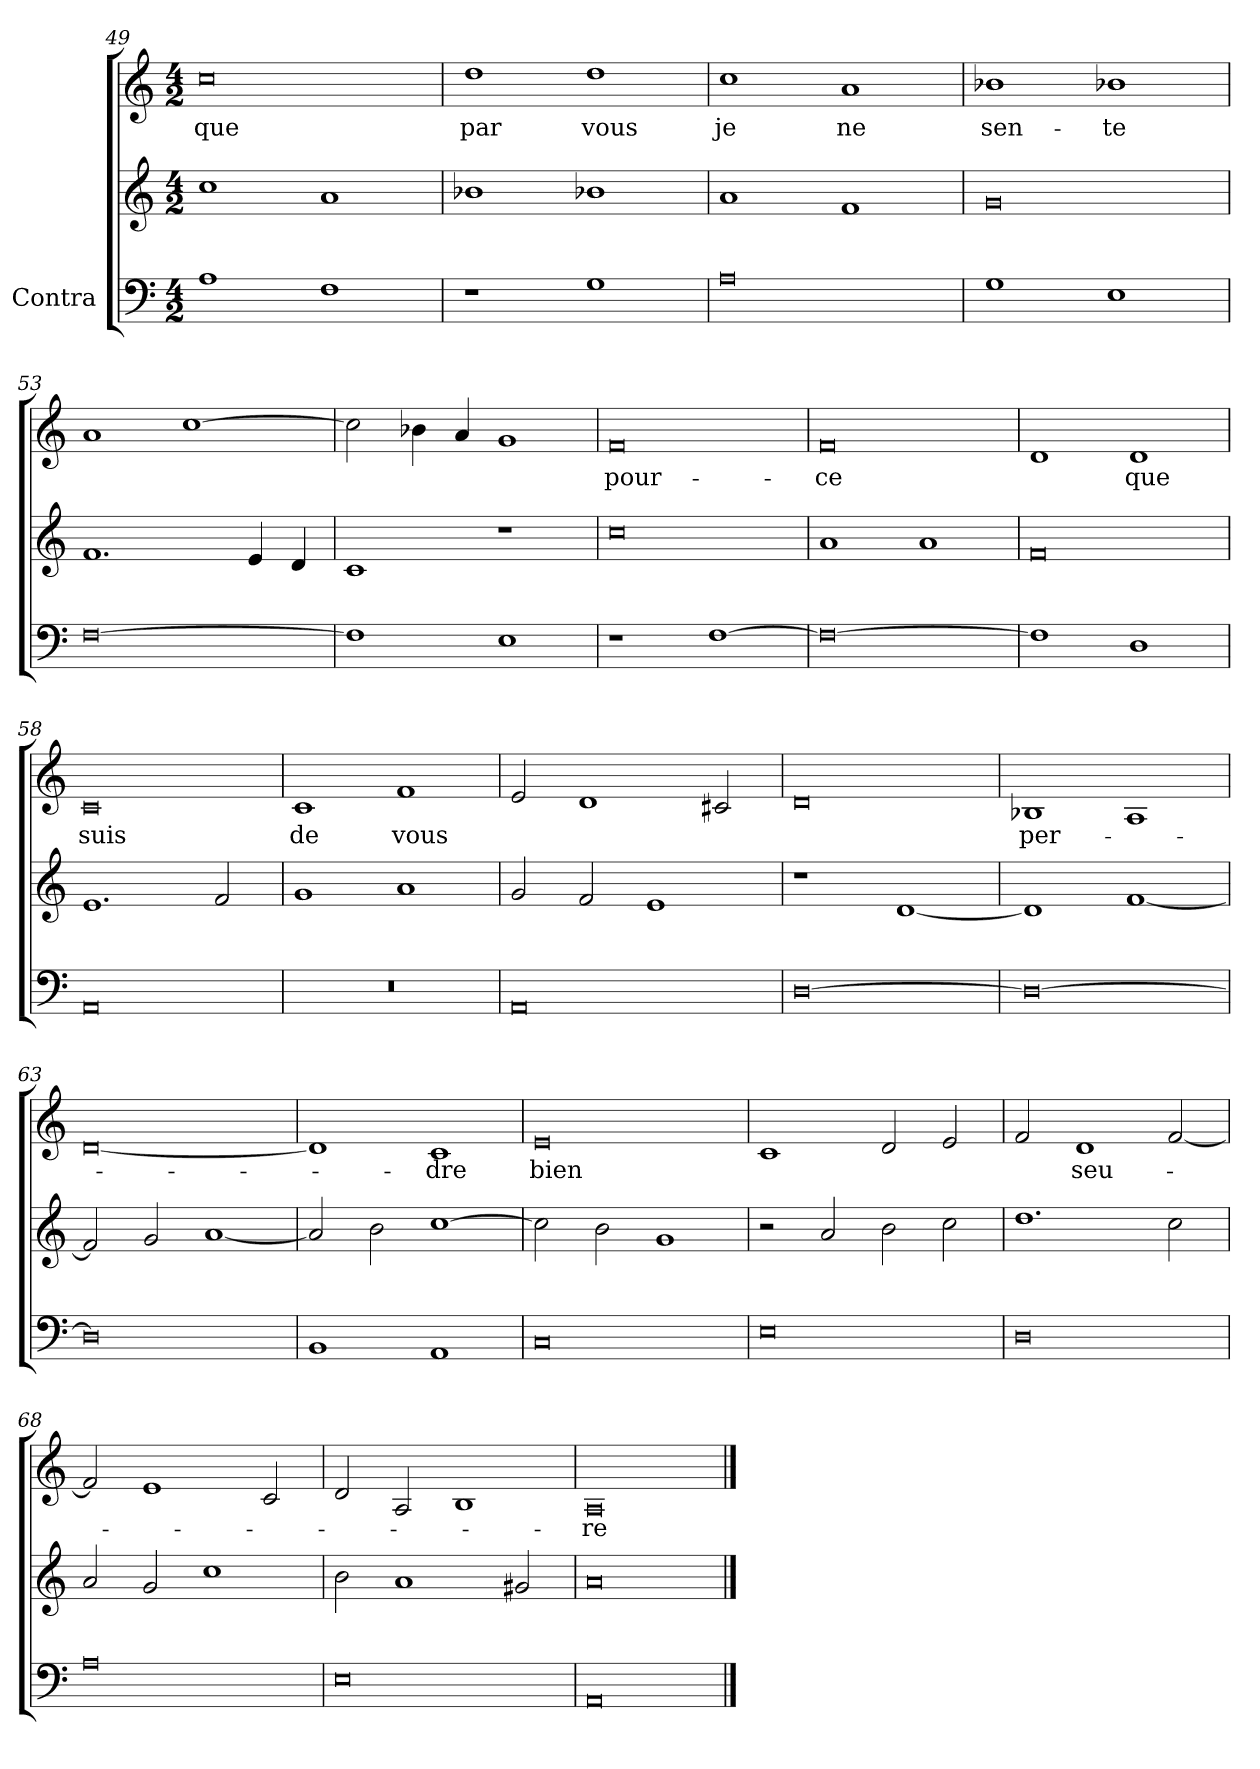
**kern	**kern	**kern	**text
*part3	*part2	*part1	*part1
*staff3	*staff2	*staff1	*staff1
*I"Contra	*	*	*
*clefF4	*clefG2	*clefG2	*
*M4/2	*M4/2	*M4/2	*
=49	=49	=49	=49
1A	1cc	0cc	-que
1F	1a	.	.
=50	=50	=50	=50
1r	1b-X	1dd	-par
1G	1b-X	1dd	-vous
=51	=51	=51	=51
0A	1a	1cc	-je
.	1f	1a	-ne
=52	=52	=52	=52
1G	0g	1b-X	sen-
1E	.	1b-X	-te
=53	=53	=53	=53
[0F	1.f	1a	.
.	.	[1cc	.
.	4e	.	.
.	4d	.	.
=54	=54	=54	=54
1F]	1c	2cc]	.
.	.	4b-X	.
.	.	4a	.
1E	1r	1g	.
=55	=55	=55	=55
1r	0cc	0f	pour-
[1F	.	.	.
=56	=56	=56	=56
0F_	1a	0f	-ce
.	1a	.	.
=57	=57	=57	=57
1F]	0f	1d	.
1D	.	1d	-que
=58	=58	=58	=58
0AA	1.e	0c	-suis
.	2f	.	.
=59	=59	=59	=59
0r	1g	1c	-de
.	1a	1f	-vous
=60	=60	=60	=60
0AA	2g	2e	.
.	2f	1d	.
.	1e	.	.
.	.	2c#X	.
=61	=61	=61	=61
[0D	1r	0d	.
.	[1d	.	.
=62	=62	=62	=62
0D_	1d]	1B-X	per-
.	[1f	1A	.
=63	=63	=63	=63
0D]	2f]	[0d	.
.	2g	.	.
.	[1a	.	.
=64	=64	=64	=64
1BB	2a]	1d]	.
.	2b	.	.
1AA	[1cc	1c	-dre
=65	=65	=65	=65
0C	2cc]	0e	-bien
.	2b	.	.
.	1g	.	.
=66	=66	=66	=66
0E	2r	1c	.
.	2a	.	.
.	2b	2d	.
.	2cc	2e	.
=67	=67	=67	=67
0D	1.dd	2f	.
.	.	1d	seu-
.	2cc	[2f	.
=68	=68	=68	=68
0A	2a	2f]	.
.	2g	1e	.
.	1cc	.	.
.	.	2c	.
=69	=69	=69	=69
0E	2b	2d	.
.	1a	2A	.
.	.	1B	.
.	2g#X	.	.
=70	=70	=70	=70
0AA	0a	0A	-re
==	==	==	==
*-	*-	*-	*-
